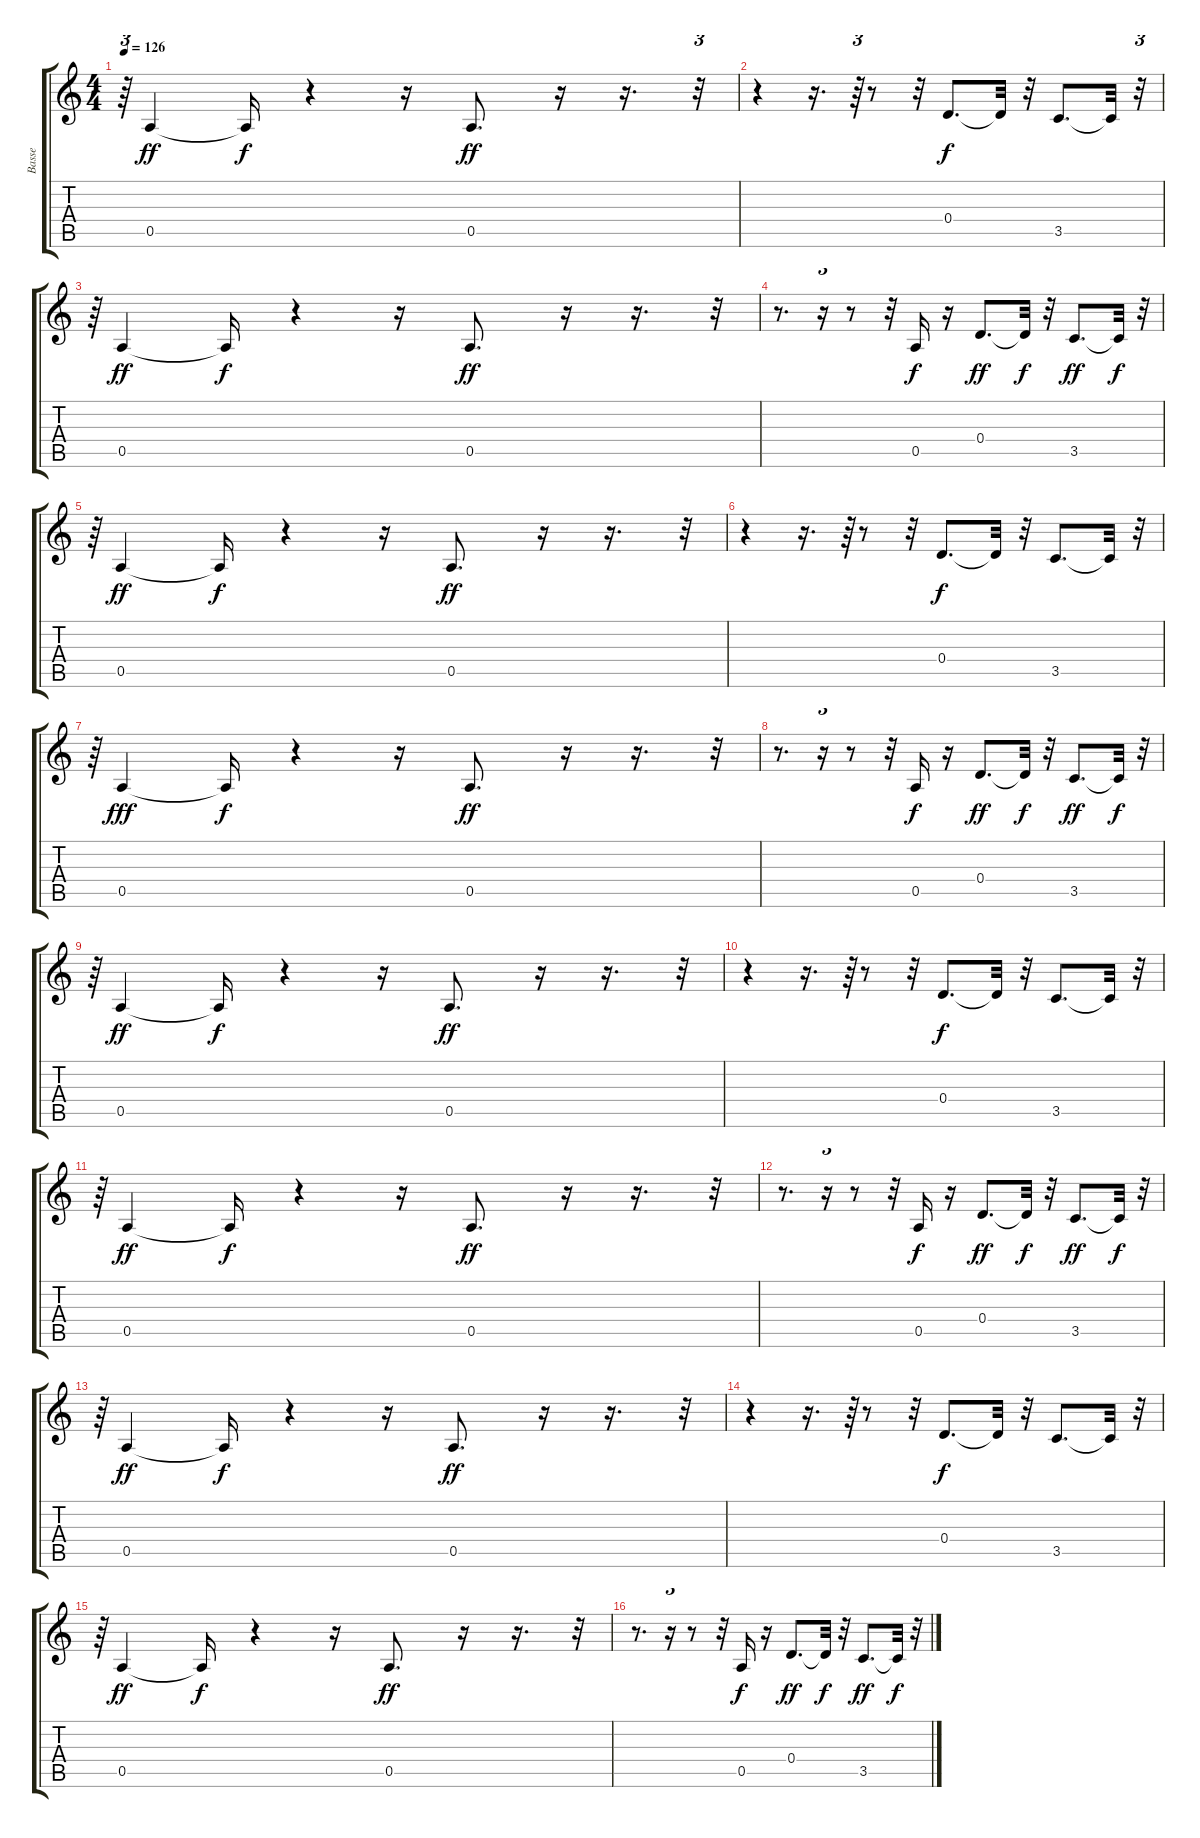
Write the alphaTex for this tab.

\track ("Basse" "Basse") {instrument electricbasspick}
\staff {score tabs}
\tuning (E4 B3 G3 D3 A2 E2) {hide}
\ts (4 4)
\tempo 126
\clef g2
\ks c
r.64{tu (3 2) dy f} 0.5.4{dy ff} 0.5{t}.16{dy f} r.4 r.16 0.5.8{d dy ff} r.16 r.16{d} r.32{tu (3 2)} |
r.4 r.16{d} r.64{tu (3 2)} r.8 r.32 0.4.8{d dy f} 0.4{t}.32 r.32 3.5.8{d} 3.5{t}.32 r.32{tu (3 2)} |
r.64{tu (3 2)} 0.5.4{dy ff} 0.5{t}.16{dy f} r.4 r.16 0.5.8{d dy ff} r.16 r.16{d} r.32{tu (3 2)} |
r.8{d} r.16{tu (3 2)} r.8 r.32 0.5.16{dy f} r.16 0.4.8{d dy ff} 0.4{t}.32{dy f} r.32 3.5.8{d dy ff} 3.5{t}.32{dy f} r.32{tu (3 2)} |
r.64{tu (3 2)} 0.5.4{dy ff} 0.5{t}.16{dy f} r.4 r.16 0.5.8{d dy ff} r.16 r.16{d} r.32{tu (3 2)} |
r.4 r.16{d} r.64{tu (3 2)} r.8 r.32 0.4.8{d dy f} 0.4{t}.32 r.32 3.5.8{d} 3.5{t}.32 r.32{tu (3 2)} |
r.64{tu (3 2)} 0.5.4{dy fff} 0.5{t}.16{dy f} r.4 r.16 0.5.8{d dy ff} r.16 r.16{d} r.32{tu (3 2)} |
r.8{d} r.16{tu (3 2)} r.8 r.32 0.5.16{dy f} r.16 0.4.8{d dy ff} 0.4{t}.32{dy f} r.32 3.5.8{d dy ff} 3.5{t}.32{dy f} r.32{tu (3 2)} |
r.64{tu (3 2)} 0.5.4{dy ff} 0.5{t}.16{dy f} r.4 r.16 0.5.8{d dy ff} r.16 r.16{d} r.32{tu (3 2)} |
r.4 r.16{d} r.64{tu (3 2)} r.8 r.32 0.4.8{d dy f} 0.4{t}.32 r.32 3.5.8{d} 3.5{t}.32 r.32{tu (3 2)} |
r.64{tu (3 2)} 0.5.4{dy ff} 0.5{t}.16{dy f} r.4 r.16 0.5.8{d dy ff} r.16 r.16{d} r.32{tu (3 2)} |
r.8{d} r.16{tu (3 2)} r.8 r.32 0.5.16{dy f} r.16 0.4.8{d dy ff} 0.4{t}.32{dy f} r.32 3.5.8{d dy ff} 3.5{t}.32{dy f} r.32{tu (3 2)} |
r.64{tu (3 2)} 0.5.4{dy ff} 0.5{t}.16{dy f} r.4 r.16 0.5.8{d dy ff} r.16 r.16{d} r.32{tu (3 2)} |
r.4 r.16{d} r.64{tu (3 2)} r.8 r.32 0.4.8{d dy f} 0.4{t}.32 r.32 3.5.8{d} 3.5{t}.32 r.32{tu (3 2)} |
r.64{tu (3 2)} 0.5.4{dy ff} 0.5{t}.16{dy f} r.4 r.16 0.5.8{d dy ff} r.16 r.16{d} r.32{tu (3 2)} |
r.8{d} r.16{tu (3 2)} r.8 r.32 0.5.16{dy f} r.16 0.4.8{d dy ff} 0.4{t}.32{dy f} r.32 3.5.8{d dy ff} 3.5{t}.32{dy f} r.32{tu (3 2)}
